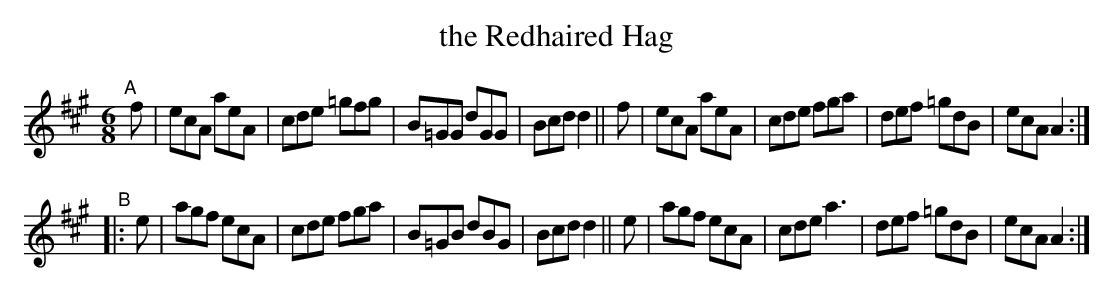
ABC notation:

X:1
T: the Redhaired Hag
M: 6/8
L: 1/8
K: A
"^A"\
[|]f | ecA aeA | cde =gfg | B=GG dGG | Bcd d2 \
|| f | ecA aeA | cde fga | def =gdB | ecA A2 :|
"^B"\
|: e | agf ecA | cde fga | B=GB dBG | Bcd d2 \
|| e | agf ecA | cde a3 | def =gdB | ecA A2 :|
